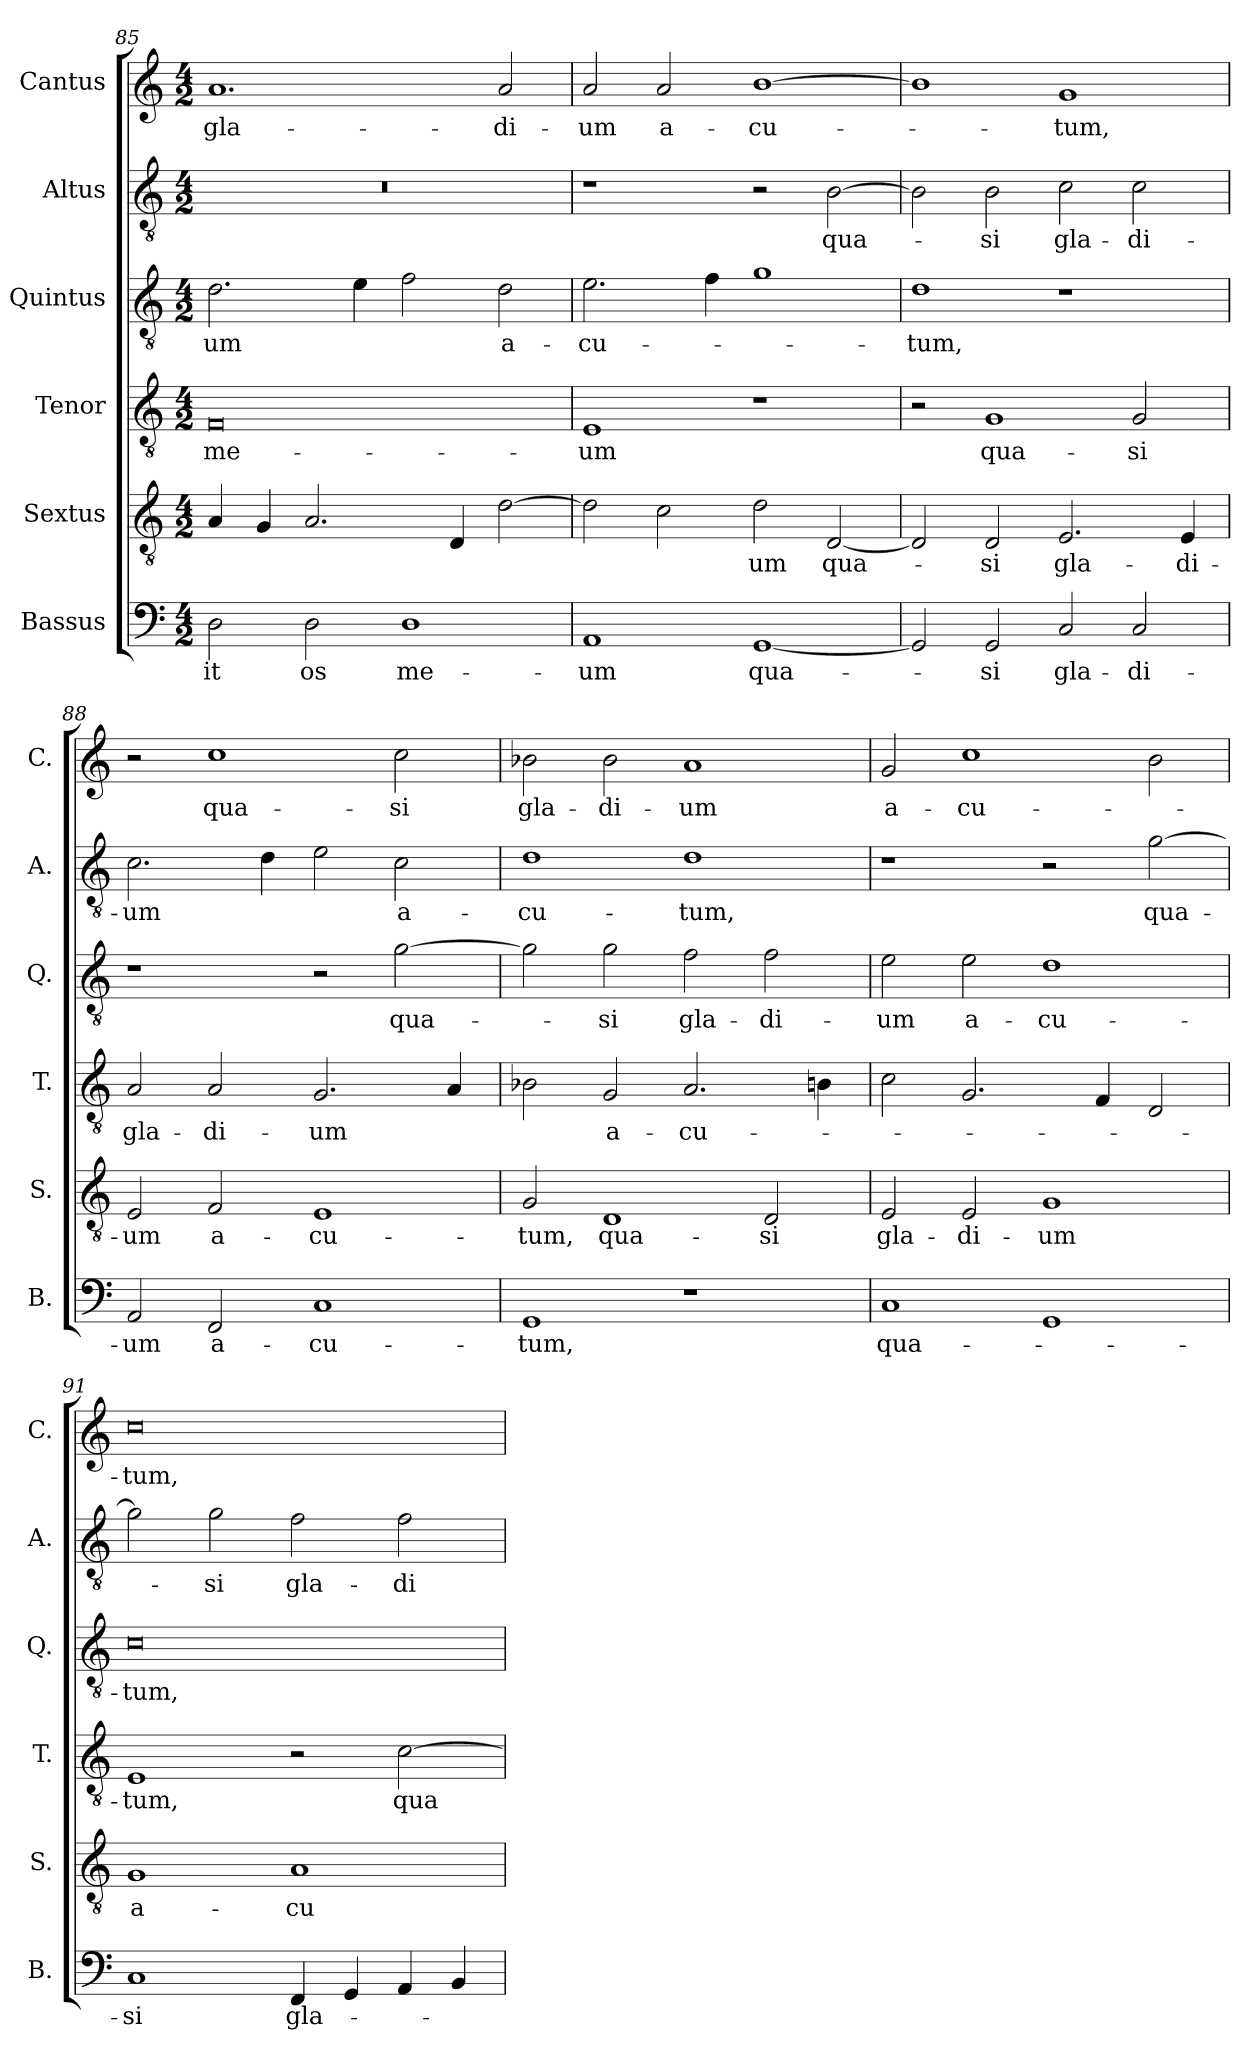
**kern	**text	**kern	**text	**kern	**text	**kern	**text	**kern	**text	**kern	**text
*part6	*part6	*part5	*part5	*part4	*part4	*part3	*part3	*part2	*part2	*part1	*part1
*staff6	*staff6	*staff5	*staff5	*staff4	*staff4	*staff3	*staff3	*staff2	*staff2	*staff1	*staff1
*I"Bassus	*	*I"Sextus	*	*I"Tenor	*	*I"Quintus	*	*I"Altus	*	*I"Cantus	*
*I'B.	*	*I'S.	*	*I'T.	*	*I'Q.	*	*I'A.	*	*I'C.	*
*clefF4	*	*clefGv2	*	*clefGv2	*	*clefGv2	*	*clefGv2	*	*clefG2	*
*k[]	*	*k[]	*	*k[]	*	*k[]	*	*k[]	*	*k[]	*
*M4/2	*	*M4/2	*	*M4/2	*	*M4/2	*	*M4/2	*	*M4/2	*
=85	=85	=85	=85	=85	=85	=85	=85	=85	=85	=85	=85
!	!LO:LY:b	!	!	!	!LO:LY:b	!	!LO:LY:b	!	!	!	!LO:LY:b
2D\	-it	4A/	.	0F	me-	2.d\	-um	0r	.	1.a	gla-
.	.	4G/	.	.	.	.	.	.	.	.	.
!	!LO:LY:b	!	!	!	!	!	!	!	!	!	!
2D\	os	2.A/	.	.	.	.	.	.	.	.	.
.	.	.	.	.	.	4e\	.	.	.	.	.
!	!LO:LY:b	!	!	!	!	!	!	!	!	!	!
1D	me-	.	.	.	.	2f\	.	.	.	.	.
.	.	4D/	.	.	.	.	.	.	.	.	.
!	!	!	!	!	!	!	!LO:LY:b	!	!	!	!LO:LY:b
.	.	[2d\	.	.	.	2d\	a-	.	.	2a/	-di-
=86	=86	=86	=86	=86	=86	=86	=86	=86	=86	=86	=86
!	!LO:LY:b	!	!	!	!LO:LY:b	!	!LO:LY:b	!	!	!	!LO:LY:b
1AA	-um	2d\]	.	1E	-um	2.e\	-cu-	1r	.	2a/	-um
!	!	!	!	!	!	!	!	!	!	!	!LO:LY:b
.	.	2c\	.	.	.	.	.	.	.	2a/	a-
.	.	.	.	.	.	4f\	.	.	.	.	.
!	!LO:LY:b	!	!LO:LY:b	!	!	!	!	!	!	!	!LO:LY:b
[1GG	qua-	2d\	-um	1r	.	1g	.	2r	.	[1b	-cu-
!	!	!	!LO:LY:b	!	!	!	!	!	!LO:LY:b	!	!
.	.	[2D/	qua-	.	.	.	.	[2B\	qua-	.	.
=87	=87	=87	=87	=87	=87	=87	=87	=87	=87	=87	=87
!	!	!	!	!	!	!	!LO:LY:b	!	!	!	!
2GG/]	.	2D/]	.	2r	.	1d	-tum,	2B\]	.	1b]	.
!	!LO:LY:b	!	!LO:LY:b	!	!LO:LY:b	!	!	!	!LO:LY:b	!	!
2GG/	-si	2D/	-si	1G	qua-	.	.	2B\	-si	.	.
!	!LO:LY:b	!	!LO:LY:b	!	!	!	!	!	!LO:LY:b	!	!LO:LY:b
2C/	gla-	2.E/	gla-	.	.	1r	.	2c\	gla-	1g	-tum,
!	!LO:LY:b	!	!	!	!LO:LY:b	!	!	!	!LO:LY:b	!	!
2C/	-di-	.	.	2G/	-si	.	.	2c\	-di-	.	.
!	!	!	!LO:LY:b	!	!	!	!	!	!	!	!
.	.	4E/	-di-	.	.	.	.	.	.	.	.
=88	=88	=88	=88	=88	=88	=88	=88	=88	=88	=88	=88
!	!LO:LY:b	!	!LO:LY:b	!	!LO:LY:b	!	!	!	!LO:LY:b	!	!
2AA/	-um	2E/	-um	2A/	gla-	1r	.	2.c\	-um	2r	.
!	!LO:LY:b	!	!LO:LY:b	!	!LO:LY:b	!	!	!	!	!	!LO:LY:b
2FF/	a-	2F/	a-	2A/	-di-	.	.	.	.	1cc	qua-
.	.	.	.	.	.	.	.	4d\	.	.	.
!	!LO:LY:b	!	!LO:LY:b	!	!LO:LY:b	!	!	!	!	!	!
1C	-cu-	1E	-cu-	2.G/	-um	2r	.	2e\	.	.	.
!	!	!	!	!	!	!	!LO:LY:b	!	!LO:LY:b	!	!LO:LY:b
.	.	.	.	.	.	[2g\	qua-	2c\	a-	2cc\	-si
.	.	.	.	4A/	.	.	.	.	.	.	.
=89	=89	=89	=89	=89	=89	=89	=89	=89	=89	=89	=89
!	!LO:LY:b	!	!LO:LY:b	!	!	!	!	!	!LO:LY:b	!	!LO:LY:b
1GG	-tum,	2G/	-tum,	2B-X\	.	2g\]	.	1d	-cu-	2b-X\	gla-
!	!	!	!LO:LY:b	!	!LO:LY:b	!	!LO:LY:b	!	!	!	!LO:LY:b
.	.	1D	qua-	2G/	a-	2g\	-si	.	.	2b-\	-di-
!	!	!	!	!	!LO:LY:b	!	!LO:LY:b	!	!LO:LY:b	!	!LO:LY:b
1r	.	.	.	2.A/	-cu-	2f\	gla-	1d	-tum,	1a	-um
!	!	!	!LO:LY:b	!	!	!	!LO:LY:b	!	!	!	!
.	.	2D/	-si	.	.	2f\	-di-	.	.	.	.
.	.	.	.	4Bn\	.	.	.	.	.	.	.
!!LO:PB:g=z
=90	=90	=90	=90	=90	=90	=90	=90	=90	=90	=90	=90
!	!LO:LY:b	!	!LO:LY:b	!	!	!	!LO:LY:b	!	!	!	!LO:LY:b
1C	qua-	2E/	gla-	2c\	.	2e\	-um	1r	.	2g/	a-
!	!	!	!LO:LY:b	!	!	!	!LO:LY:b	!	!	!	!LO:LY:b
.	.	2E/	-di-	2.G/	.	2e\	a-	.	.	1cc	-cu-
!	!	!	!LO:LY:b	!	!	!	!LO:LY:b	!	!	!	!
1GG	.	1G	-um	.	.	1d	-cu-	2r	.	.	.
.	.	.	.	4F/	.	.	.	.	.	.	.
!	!	!	!	!	!	!	!	!	!LO:LY:b	!	!
.	.	.	.	2D/	.	.	.	[2g\	qua-	2b\	.
=91	=91	=91	=91	=91	=91	=91	=91	=91	=91	=91	=91
!	!LO:LY:b	!	!LO:LY:b	!	!LO:LY:b	!	!LO:LY:b	!	!	!	!LO:LY:b
1C	-si	1G	a-	1E	-tum,	0c	-tum,	2g\]	.	0cc	-tum,
!	!	!	!	!	!	!	!	!	!LO:LY:b	!	!
.	.	.	.	.	.	.	.	2g\	-si	.	.
!	!LO:LY:b	!	!LO:LY:b	!	!	!	!	!	!LO:LY:b	!	!
4FF/	gla-	1A	-cu-	2r	.	.	.	2f\	gla-	.	.
4GG/	.	.	.	.	.	.	.	.	.	.	.
!	!	!	!	!	!LO:LY:b	!	!	!	!LO:LY:b	!	!
4AA/	.	.	.	[2c\	qua-	.	.	2f\	-di-	.	.
4BB/	.	.	.	.	.	.	.	.	.	.	.
=	=	=	=	=	=	=	=	=	=	=	=
*-	*-	*-	*-	*-	*-	*-	*-	*-	*-	*-	*-
